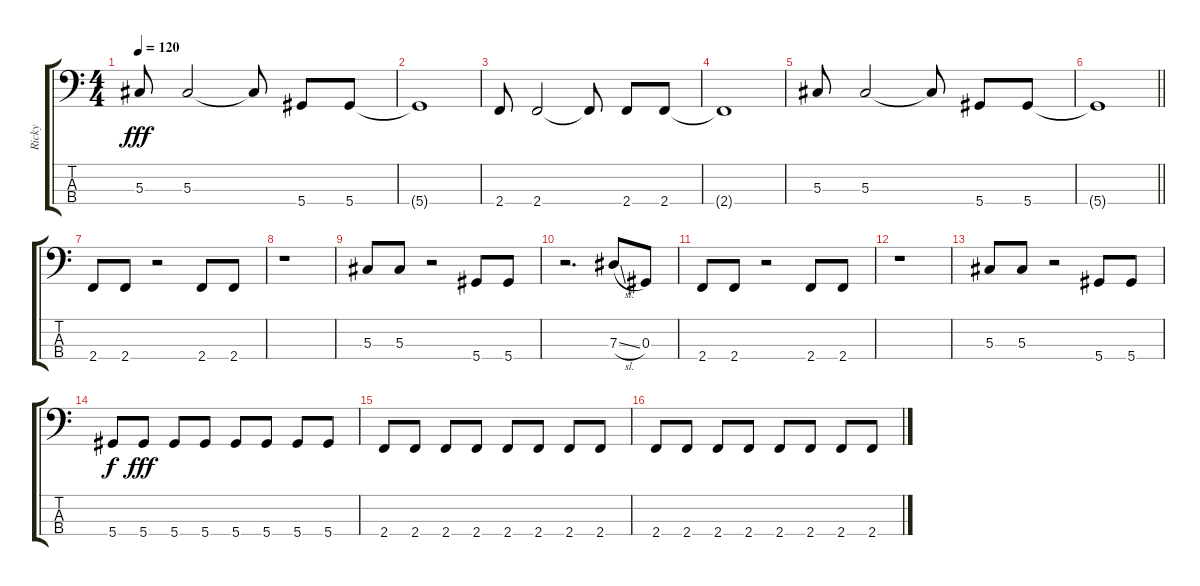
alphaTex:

\track ("Ricky" "Ricky") {instrument electricbasspick}
\staff {score tabs}
\tuning (Gb2 Db2 Ab1 Eb1) {hide}
\ts (4 4)
\tempo 120
\clef f4
\ks c
5.3.8{dy fff} 5.3.2 5.3{t}.8 5.4.8 5.4.8 |
5.4{t}.1 |
2.4.8 2.4.2 2.4{t}.8 2.4.8 2.4.8 |
2.4{t}.1 |
5.3.8 5.3.2 5.3{t}.8 5.4.8 5.4.8 |
\barLineRight lightlight
5.4{t}.1 |
2.4.8 2.4.8 r.2 2.4.8 2.4.8 |
r.1 |
5.3.8 5.3.8 r.2 5.4.8 5.4.8 |
r.2{d} 7.3{sl}.8 0.3.8 |
2.4.8 2.4.8 r.2 2.4.8 2.4.8 |
r.1 |
5.3.8 5.3.8 r.2 5.4.8 5.4.8 |
5.4.8{dy f} 5.4.8{dy fff} 5.4.8 5.4.8 5.4.8 5.4.8 5.4.8 5.4.8 |
2.4.8 2.4.8 2.4.8 2.4.8 2.4.8 2.4.8 2.4.8 2.4.8 |
2.4.8 2.4.8 2.4.8 2.4.8 2.4.8 2.4.8 2.4.8 2.4.8
